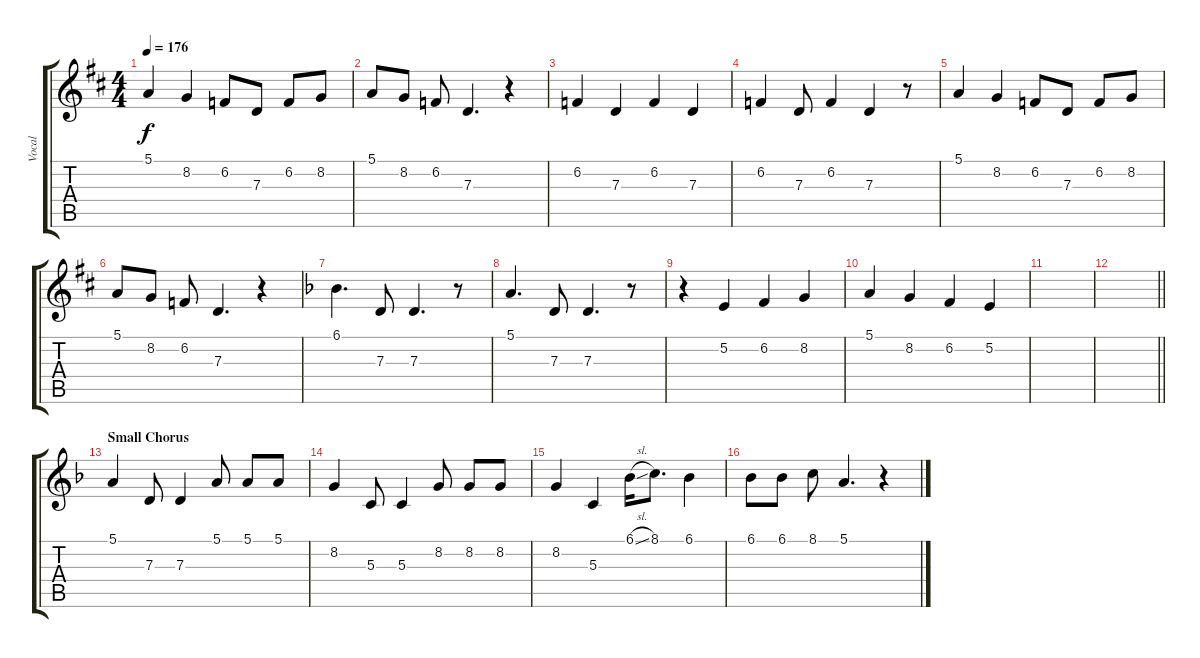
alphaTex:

\track ("Vocal" "Vocal") {instrument violin}
\staff {score tabs}
\tuning (E4 B3 G3 D3 A2 E2) {hide}
\ts (4 4)
\tempo 176
\clef g2
\ks d
5.1.4{dy f} 8.2.4 6.2.8 7.3.8 6.2.8 8.2.8 |
5.1.8 8.2.8 6.2.8 7.3.4{d} r.4 |
6.2.4 7.3.4 6.2.4 7.3.4 |
6.2.4 7.3.8 6.2.4 7.3.4 r.8 |
5.1.4 8.2.4 6.2.8 7.3.8 6.2.8 8.2.8 |
5.1.8 8.2.8 6.2.8 7.3.4{d} r.4 |
\ks f
6.1.4{d} 7.3.8 7.3.4{d} r.8 |
5.1.4{d} 7.3.8 7.3.4{d} r.8 |
r.4 5.2.4 6.2.4 8.2.4 |
5.1.4 8.2.4 6.2.4 5.2.4 |
|
\barLineRight lightlight
|
\section ("" "Small Chorus")
5.1.4 7.3.8 7.3.4 5.1.8 5.1.8 5.1.8 |
8.2.4 5.3.8 5.3.4 8.2.8 8.2.8 8.2.8 |
8.2.4 5.3.4 6.1{sl}.16 8.1.8{d} 6.1.4 |
6.1.8 6.1.8 8.1.8 5.1.4{d} r.4
